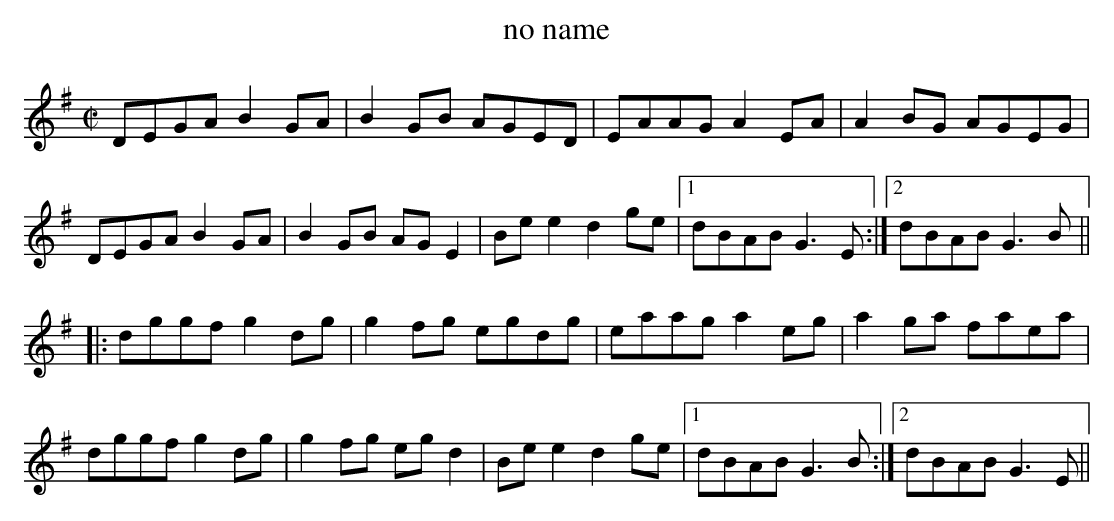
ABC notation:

X:1
T:no name
M:C|
K:G
DEGA B2GA|B2GB AGED|EAAG A2EA|A2BG AGEG|
DEGA B2GA|B2GB AGE2|Bee2 d2ge|1 dBAB G3E:|2 dBAB G3B||
|:dggf g2dg|g2fg egdg|eaag a2eg|a2ga faea|
dggf g2dg|g2fg egd2|Bee2 d2ge|1 dBAB G3B:|2 dBAB G3E||
